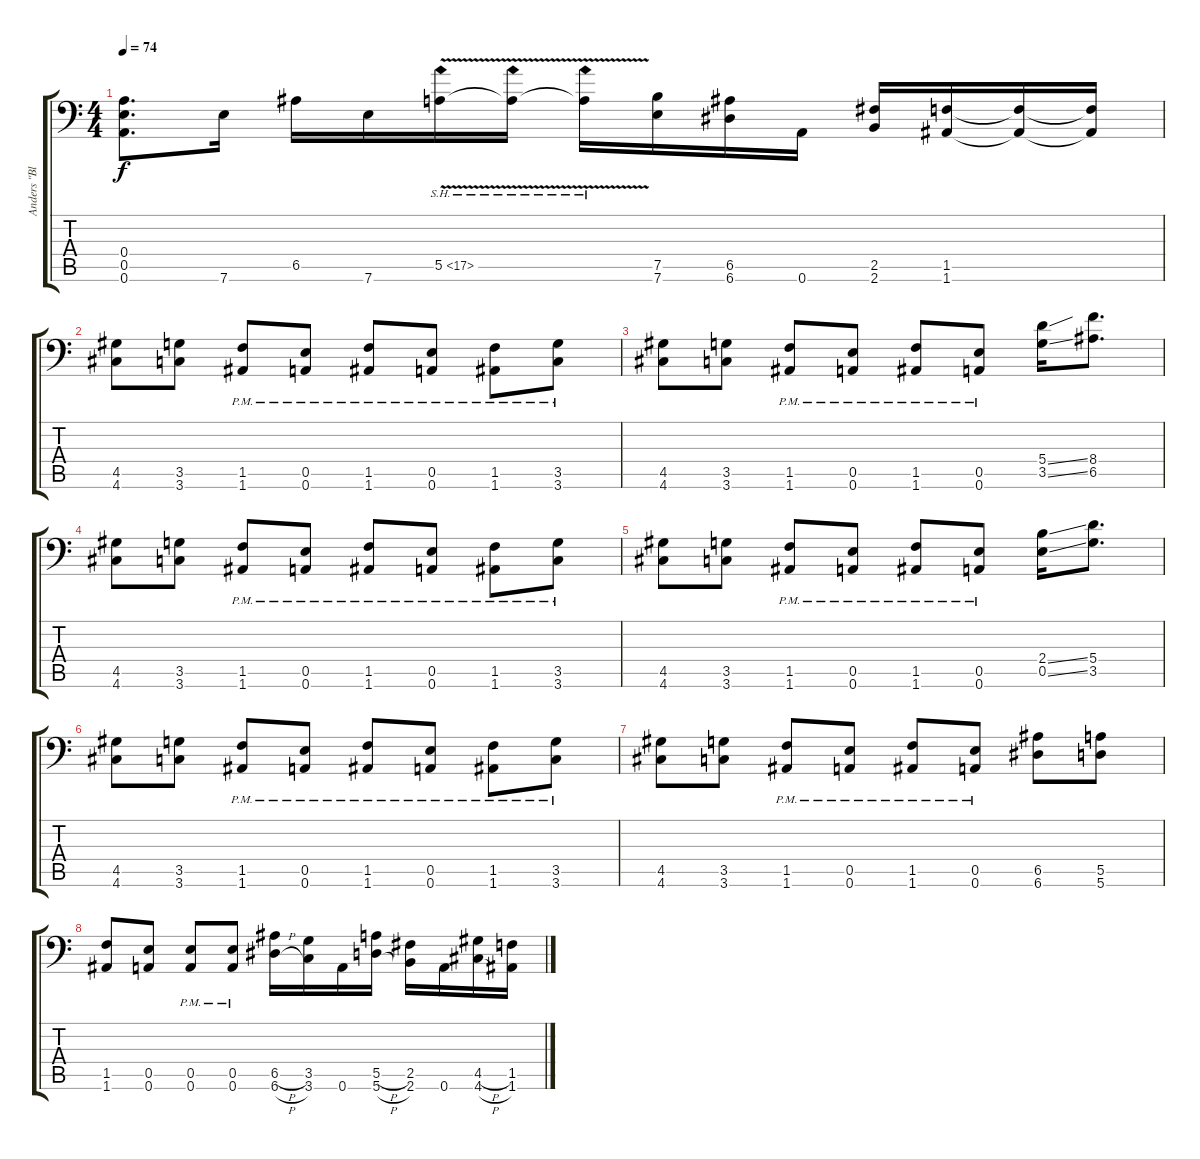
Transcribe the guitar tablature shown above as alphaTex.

\track ("Anders \"Blakkheim\" Nyström - Guitar" "Anders \"Bl") {instrument distortionguitar}
\staff {score tabs}
\tuning (B3 Gb3 D3 A2 E2 A1) {hide}
\ts (4 4)
\tempo 74
\clef f4
\ks c
(0.4 0.5 0.6).8{d dy f} 7.6.16 6.5.16 7.6.16 5.5{sh 12 v}.16 5.5{sh 12 v t}.16 5.5{sh 12 v t}.16 (7.5 7.6).16 (6.5 6.6).16 0.6.16 (2.5 2.6).16 (1.5 1.6).16 (1.5{t} 1.6{t}).16 (1.5{t} 1.6{t}).16 |
(4.5 4.6).8 (3.5 3.6).8 (1.5{pm} 1.6{pm}).8 (0.5{pm} 0.6{pm}).8 (1.5{pm} 1.6{pm}).8 (0.5{pm} 0.6{pm}).8 (1.5{pm} 1.6{pm}).8 (3.5{pm} 3.6{pm}).8 |
(4.5 4.6).8 (3.5 3.6).8 (1.5{pm} 1.6{pm}).8 (0.5{pm} 0.6{pm}).8 (1.5{pm} 1.6{pm}).8 (0.5{pm} 0.6{pm}).8 (5.4{ss} 3.5{ss}).16 (8.4 6.5).8{d} |
(4.5 4.6).8 (3.5 3.6).8 (1.5{pm} 1.6{pm}).8 (0.5{pm} 0.6{pm}).8 (1.5{pm} 1.6{pm}).8 (0.5{pm} 0.6{pm}).8 (1.5{pm} 1.6{pm}).8 (3.5{pm} 3.6{pm}).8 |
(4.5 4.6).8 (3.5 3.6).8 (1.5{pm} 1.6{pm}).8 (0.5{pm} 0.6{pm}).8 (1.5{pm} 1.6{pm}).8 (0.5{pm} 0.6{pm}).8 (2.4{ss} 0.5{ss}).16 (5.4 3.5).8{d} |
(4.5 4.6).8 (3.5 3.6).8 (1.5{pm} 1.6{pm}).8 (0.5{pm} 0.6{pm}).8 (1.5{pm} 1.6{pm}).8 (0.5{pm} 0.6{pm}).8 (1.5{pm} 1.6{pm}).8 (3.5{pm} 3.6{pm}).8 |
(4.5 4.6).8 (3.5 3.6).8 (1.5{pm} 1.6{pm}).8 (0.5{pm} 0.6{pm}).8 (1.5{pm} 1.6{pm}).8 (0.5{pm} 0.6{pm}).8 (6.5 6.6).8 (5.5 5.6).8 |
(1.5 1.6).8 (0.5 0.6).8 (0.5{pm} 0.6{pm}).8 (0.5{pm} 0.6{pm}).8 (6.5{h} 6.6{h}).16 (3.5 3.6).16 0.6.16 (5.5{h} 5.6{h}).16 (2.5 2.6).16 0.6.16 (4.5{h} 4.6{h}).16 (1.5 1.6).16
